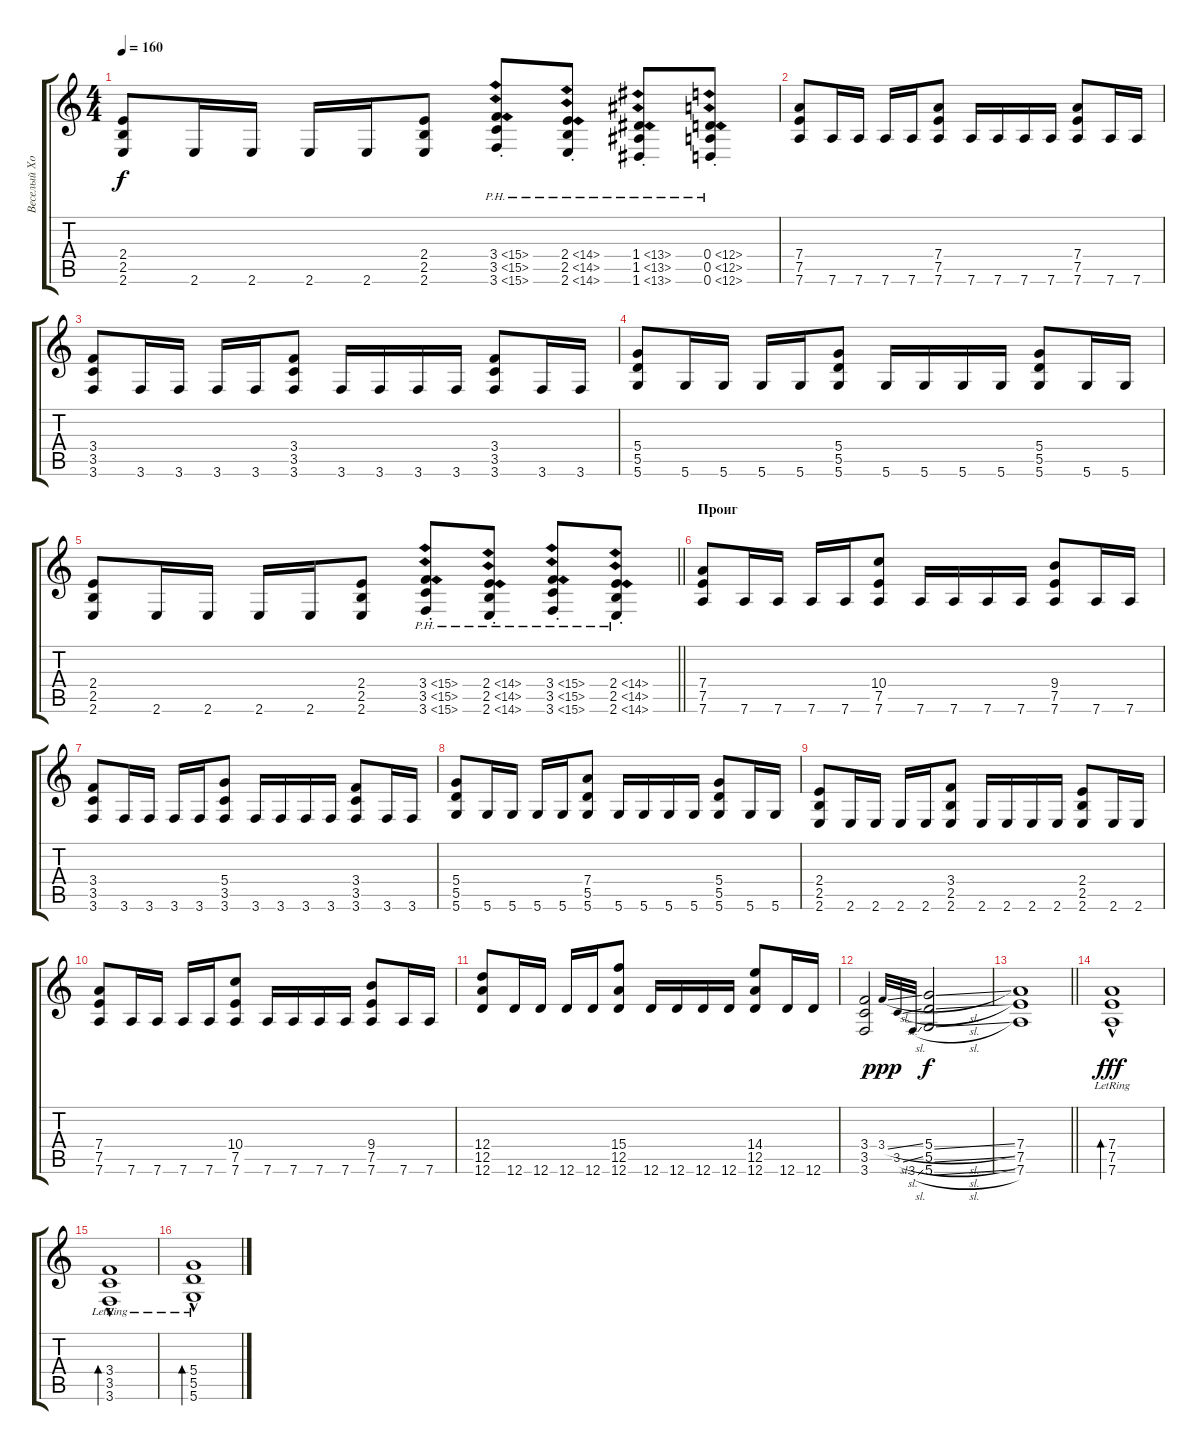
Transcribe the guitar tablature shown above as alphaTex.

\track ("Веселый Хоббитт" "Веселый Хо") {instrument overdrivenguitar}
\staff {score tabs}
\tuning (E4 B3 G3 D3 A2 D2) {hide}
\ts (4 4)
\tempo 160
\clef g2
\ks c
(2.4 2.5 2.6).8{dy f} 2.6.16 2.6.16 2.6.16 2.6.16 (2.4 2.5 2.6).8 (3.4{ph 12 st} 3.5{ph 12 st} 3.6{ph 12 st}).8 (2.4{ph 12 st} 2.5{ph 12 st} 2.6{ph 12 st}).8 (1.4{ph 12 st} 1.5{ph 12 st} 1.6{ph 12 st}).8 (0.4{ph 12 st} 0.5{ph 12 st} 0.6{ph 12 st}).8 |
(7.4 7.5 7.6).8 7.6.16 7.6.16 7.6.16 7.6.16 (7.4 7.5 7.6).8 7.6.16 7.6.16 7.6.16 7.6.16 (7.4 7.5 7.6).8 7.6.16 7.6.16 |
(3.4 3.5 3.6).8 3.6.16 3.6.16 3.6.16 3.6.16 (3.4 3.5 3.6).8 3.6.16 3.6.16 3.6.16 3.6.16 (3.4 3.5 3.6).8 3.6.16 3.6.16 |
(5.4 5.5 5.6).8 5.6.16 5.6.16 5.6.16 5.6.16 (5.4 5.5 5.6).8 5.6.16 5.6.16 5.6.16 5.6.16 (5.4 5.5 5.6).8 5.6.16 5.6.16 |
\barLineRight lightlight
(2.4 2.5 2.6).8 2.6.16 2.6.16 2.6.16 2.6.16 (2.4 2.5 2.6).8 (3.4{ph 12 st} 3.5{ph 12 st} 3.6{ph 12 st}).8 (2.4{ph 12 st} 2.5{ph 12 st} 2.6{ph 12 st}).8 (3.4{ph 12 st} 3.5{ph 12 st} 3.6{ph 12 st}).8 (2.4{ph 12 st} 2.5{ph 12 st} 2.6{ph 12 st}).8 |
\section ("" "Проиг ")
(7.4 7.5 7.6).8 7.6.16 7.6.16 7.6.16 7.6.16 (10.4 7.5 7.6).8 7.6.16 7.6.16 7.6.16 7.6.16 (9.4 7.5 7.6).8 7.6.16 7.6.16 |
(3.4 3.5 3.6).8 3.6.16 3.6.16 3.6.16 3.6.16 (5.4 3.5 3.6).8 3.6.16 3.6.16 3.6.16 3.6.16 (3.4 3.5 3.6).8 3.6.16 3.6.16 |
(5.4 5.5 5.6).8 5.6.16 5.6.16 5.6.16 5.6.16 (7.4 5.5 5.6).8 5.6.16 5.6.16 5.6.16 5.6.16 (5.4 5.5 5.6).8 5.6.16 5.6.16 |
(2.4 2.5 2.6).8 2.6.16 2.6.16 2.6.16 2.6.16 (3.4 2.5 2.6).8 2.6.16 2.6.16 2.6.16 2.6.16 (2.4 2.5 2.6).8 2.6.16 2.6.16 |
(7.4 7.5 7.6).8 7.6.16 7.6.16 7.6.16 7.6.16 (10.4 7.5 7.6).8 7.6.16 7.6.16 7.6.16 7.6.16 (9.4 7.5 7.6).8 7.6.16 7.6.16 |
(12.4 12.5 12.6).8 12.6.16 12.6.16 12.6.16 12.6.16 (15.4 12.5 12.6).8 12.6.16 12.6.16 12.6.16 12.6.16 (14.4 12.5 12.6).8 12.6.16 12.6.16 |
(3.4 3.5 3.6).2 3.4{sl}.32{gr onbeat dy ppp} 3.5{sl}.32{gr onbeat} 3.6{sl}.32{gr onbeat} (5.4{sl} 5.5{sl} 5.6{sl}).2{dy f} |
\barLineRight lightlight
(7.4 7.5 7.6).1 |
(7.4 7.5 7.6{hac lr}).1{bd 240 dy fff instrument acousticguitarsteel} |
(3.4 3.5 3.6{hac lr}).1{bd 240} |
(5.4 5.5 5.6{hac lr}).1{bd 240}
